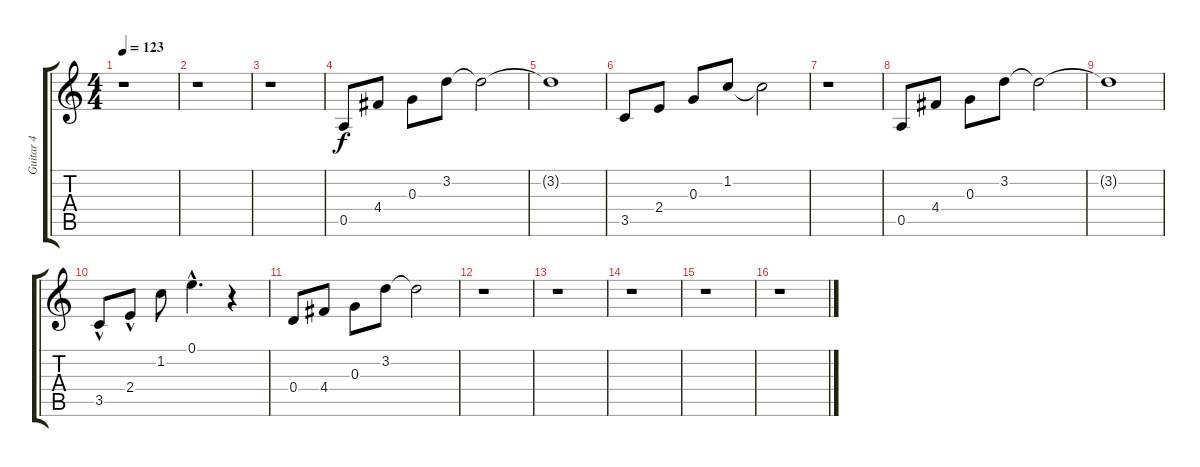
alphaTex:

\track ("Guitar 4" "Guitar 4") {instrument acousticguitarsteel}
\staff {score tabs}
\tuning (E4 B3 G3 D3 A2 E2) {hide}
\ts (4 4)
\tempo 123
\clef g2
\ks c
r.1{dy f} |
r.1 |
r.1 |
0.5.8 4.4.8 0.3.8 3.2.8 3.2{t}.2 |
3.2{t}.1 |
3.5.8 2.4.8 0.3.8 1.2.8 1.2{t}.2 |
r.1 |
0.5.8 4.4.8 0.3.8 3.2.8 3.2{t}.2 |
3.2{t}.1 |
3.5{hac}.8 2.4{hac}.8 1.2.8 0.1{hac}.4{d} r.4 |
0.4.8 4.4.8 0.3.8 3.2.8 3.2{t}.2 |
r.1 |
r.1 |
r.1 |
r.1 |
r.1
